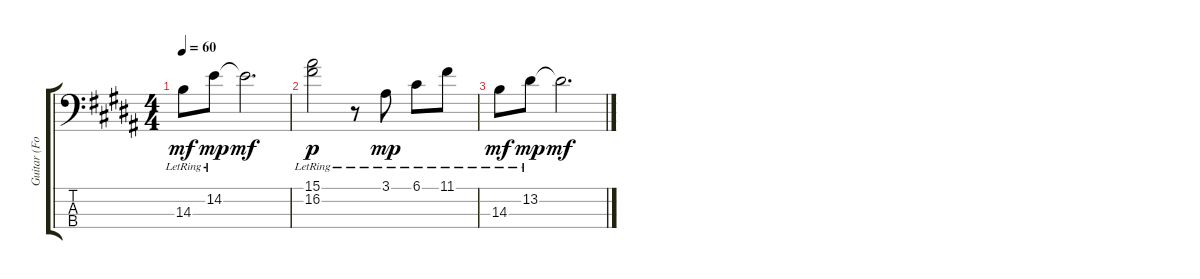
\track ("Guitar (For effect)" "Guitar (Fo") {instrument electricguitarjazz}
\staff {score tabs}
\tuning (G2 D2 A1 E1) {hide}
\ts (4 4)
\tempo 60
\clef f4
\ks b
14.3{lr}.8{dy mf} 14.2{lr}.8{dy mp} 14.2{t}.2{d dy mf} |
(15.1{lr} 16.2{lr}).2{dy p} r.8 3.1{lr}.8{dy mp} 6.1{lr}.8 11.1{lr}.8 |
14.3{lr}.8{dy mf} 13.2{lr}.8{dy mp} 13.2{t}.2{d dy mf}
